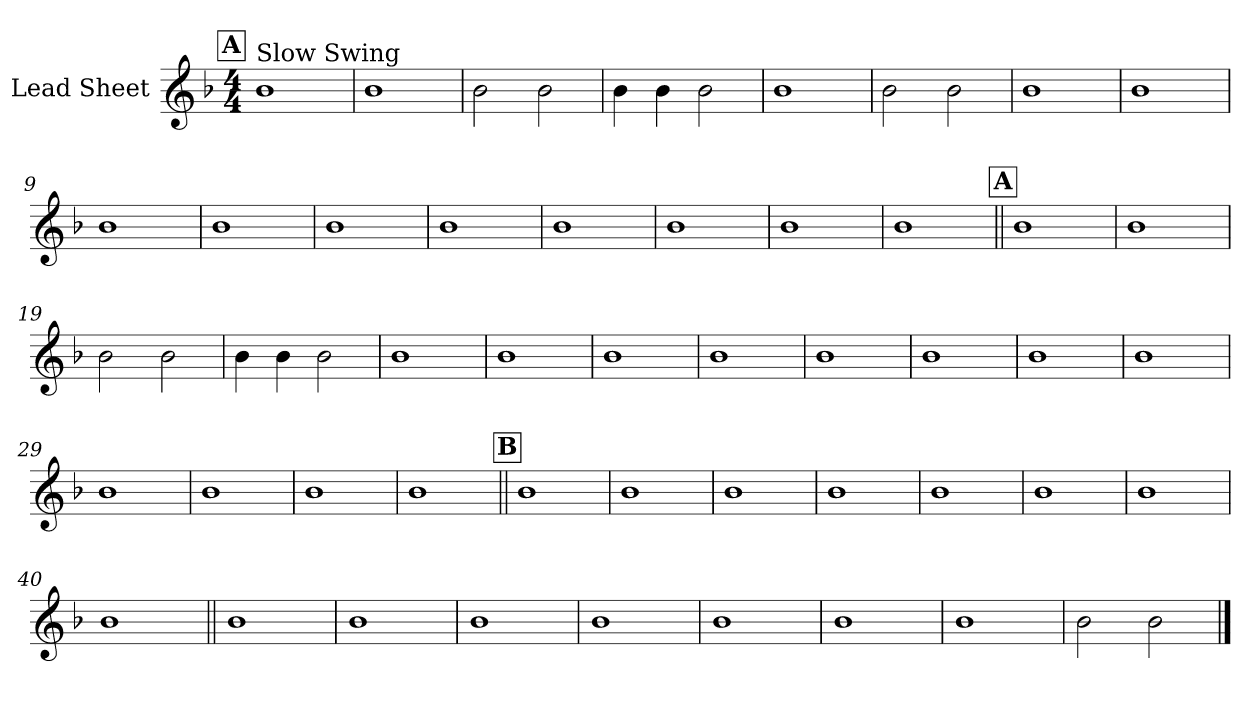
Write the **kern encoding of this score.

**kern
*part1
*staff1
*I"Lead Sheet
*clefG2
*k[b-]
*F:
*M4/4
!!LO:REH:place=s1:a:fs=14:t=A
=1
!LO:TX:a:t=Slow Swing
1b-
=2
1b-
=3
2b-\
2b-\
=4
4b-\
4b-\
2b-\
!!LO:LB:g=z
=5
1b-
=6
2b-\
2b-\
=7
1b-
=8
1b-
!!LO:LB:g=z
=9
1b-
=10
1b-
=11
1b-
=12
1b-
!!LO:LB:g=z
=13
1b-
=14
1b-
=15
1b-
=16
1b-
!!LO:LB:g=z
!!LO:REH:place=s1:a:fs=14:t=A
=17||
1b-
=18
1b-
=19
2b-\
2b-\
=20
4b-\
4b-\
2b-\
!!LO:LB:g=z
=21
1b-
=22
1b-
=23
1b-
=24
1b-
!!LO:LB:g=z
=25
1b-
=26
1b-
=27
1b-
=28
1b-
!!LO:LB:g=z
=29
1b-
=30
1b-
=31
1b-
=32
1b-
!!LO:LB:g=z
!!LO:REH:place=s1:a:fs=14:t=B
=33||
1b-
=34
1b-
=35
1b-
=36
1b-
!!LO:LB:g=z
=37
1b-
=38
1b-
=39
1b-
=40
1b-
!!LO:PB:g=z
=41||
1b-
=42
1b-
=43
1b-
=44
1b-
!!LO:LB:g=z
=45
1b-
=46
1b-
=47
1b-
=48
2b-\
2b-\
==
*-
